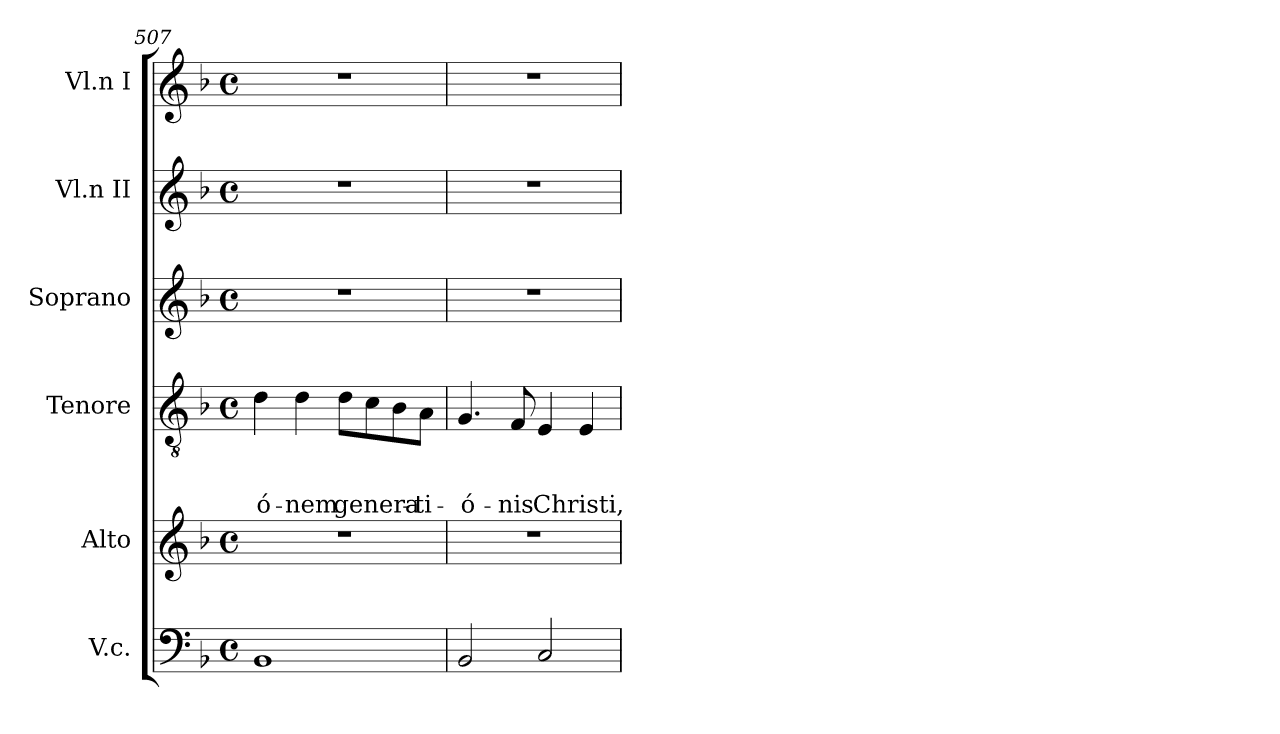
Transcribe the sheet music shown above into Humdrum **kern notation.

**kern	**kern	**kern	**text	**text	**text	**kern	**kern	**kern
*part6	*part5	*part4	*part4	*part4	*part4	*part3	*part2	*part1
*staff6	*staff5	*staff4	*staff4	*staff4	*staff4	*staff3	*staff2	*staff1
*I"V.c.	*I"Alto	*I"Tenore	*	*	*	*I"Soprano	*I"Vl.n II	*I"Vl.n I
*I'V.c.	*I'Alto	*I'Tenore	*	*	*	*I'Soprano	*I'Vl.n II	*I'Vl.n I
!!LO:PB:g=z
*clefF4	*clefG2	*clefGv2	*	*	*	*clefG2	*clefG2	*clefG2
*k[b-]	*k[b-]	*k[b-]	*	*	*	*k[b-]	*k[b-]	*k[b-]
*F:	*F:	*F:	*	*	*	*F:	*F:	*F:
*M4/4	*M4/4	*M4/4	*	*	*	*M4/4	*M4/4	*M4/4
*met(c)	*met(c)	*met(c)	*	*	*	*met(c)	*met(c)	*met(c)
=507	=507	=507	=507	=507	=507	=507	=507	=507
!	!	!	!	!	!LO:LY:b	!	!	!
1BB-	1r	4d\	.	.	ó-	1r	1r	1r
!	!	!	!	!	!LO:LY:b	!	!	!
.	.	4d\	.	.	-nem	.	.	.
!	!	!	!	!	!LO:LY:b	!	!	!
.	.	8d\L	.	.	genera-	.	.	.
.	.	8c\	.	.	.	.	.	.
.	.	8B-\	.	.	.	.	.	.
!	!	!	!	!	!LO:LY:b	!	!	!
.	.	8A\J	.	.	-ti-	.	.	.
=508	=508	=508	=508	=508	=508	=508	=508	=508
!	!	!	!	!	!LO:LY:b	!	!	!
2BB-/	1r	4.G/	.	.	-ó-	1r	1r	1r
!	!	!	!	!	!LO:LY:b	!	!	!
.	.	8F/	.	.	-nis	.	.	.
!	!	!	!	!	!LO:LY:b	!	!	!
2C/	.	4E/	.	.	Christi,	.	.	.
.	.	4E/	.	.	.	.	.	.
=	=	=	=	=	=	=	=	=
*-	*-	*-	*-	*-	*-	*-	*-	*-
